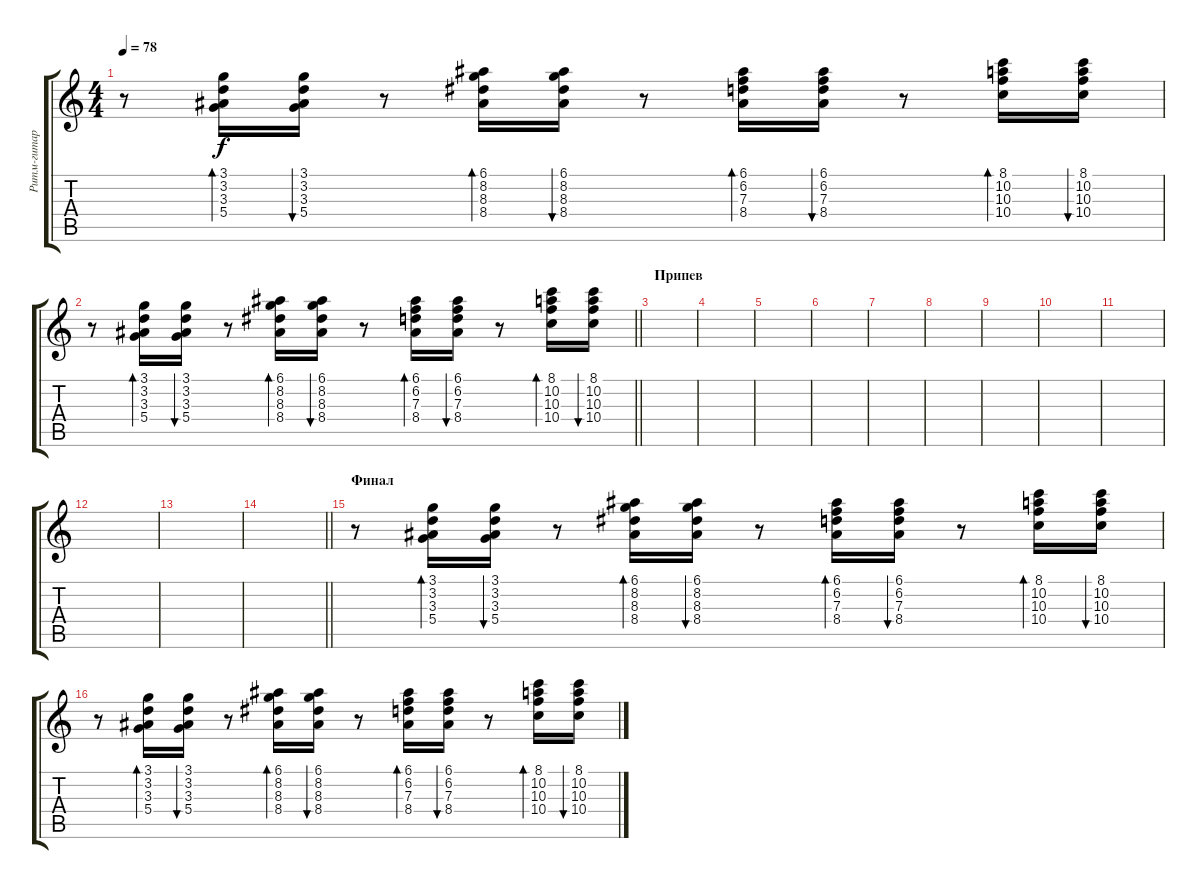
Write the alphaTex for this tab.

\track ("Ритм-гитара " "Ритм-гитар") {instrument electricguitarclean}
\staff {score tabs}
\tuning (E4 B3 G3 D3 A2 E2) {hide}
\ts (4 4)
\tempo 78
\clef g2
\ks c
r.8{dy f} (3.1 3.2 3.3 5.4).16{bd 30} (3.1 3.2 3.3 5.4).16{bu 30} r.8 (6.1 8.2 8.3 8.4).16{bd 30} (6.1 8.2 8.3 8.4).16{bu 30} r.8 (6.1 6.2 7.3 8.4).16{bd 30} (6.1 6.2 7.3 8.4).16{bu 30} r.8 (8.1 10.2 10.3 10.4).16{bd 30} (8.1 10.2 10.3 10.4).16{bu 30} |
\barLineRight lightlight
r.8 (3.1 3.2 3.3 5.4).16{bd 30} (3.1 3.2 3.3 5.4).16{bu 30} r.8 (6.1 8.2 8.3 8.4).16{bd 30} (6.1 8.2 8.3 8.4).16{bu 30} r.8 (6.1 6.2 7.3 8.4).16{bd 30} (6.1 6.2 7.3 8.4).16{bu 30} r.8 (8.1 10.2 10.3 10.4).16{bd 30} (8.1 10.2 10.3 10.4).16{bu 30} |
\section ("" "Припев")
|
|
|
|
|
|
|
|
|
|
|
\barLineRight lightlight
|
\section ("" "Финал")
r.8 (3.1 3.2 3.3 5.4).16{bd 30} (3.1 3.2 3.3 5.4).16{bu 30} r.8 (6.1 8.2 8.3 8.4).16{bd 30} (6.1 8.2 8.3 8.4).16{bu 30} r.8 (6.1 6.2 7.3 8.4).16{bd 30} (6.1 6.2 7.3 8.4).16{bu 30} r.8 (8.1 10.2 10.3 10.4).16{bd 30} (8.1 10.2 10.3 10.4).16{bu 30} |
r.8 (3.1 3.2 3.3 5.4).16{bd 30} (3.1 3.2 3.3 5.4).16{bu 30} r.8 (6.1 8.2 8.3 8.4).16{bd 30} (6.1 8.2 8.3 8.4).16{bu 30} r.8 (6.1 6.2 7.3 8.4).16{bd 30} (6.1 6.2 7.3 8.4).16{bu 30} r.8 (8.1 10.2 10.3 10.4).16{bd 30} (8.1 10.2 10.3 10.4).16{bu 30}
